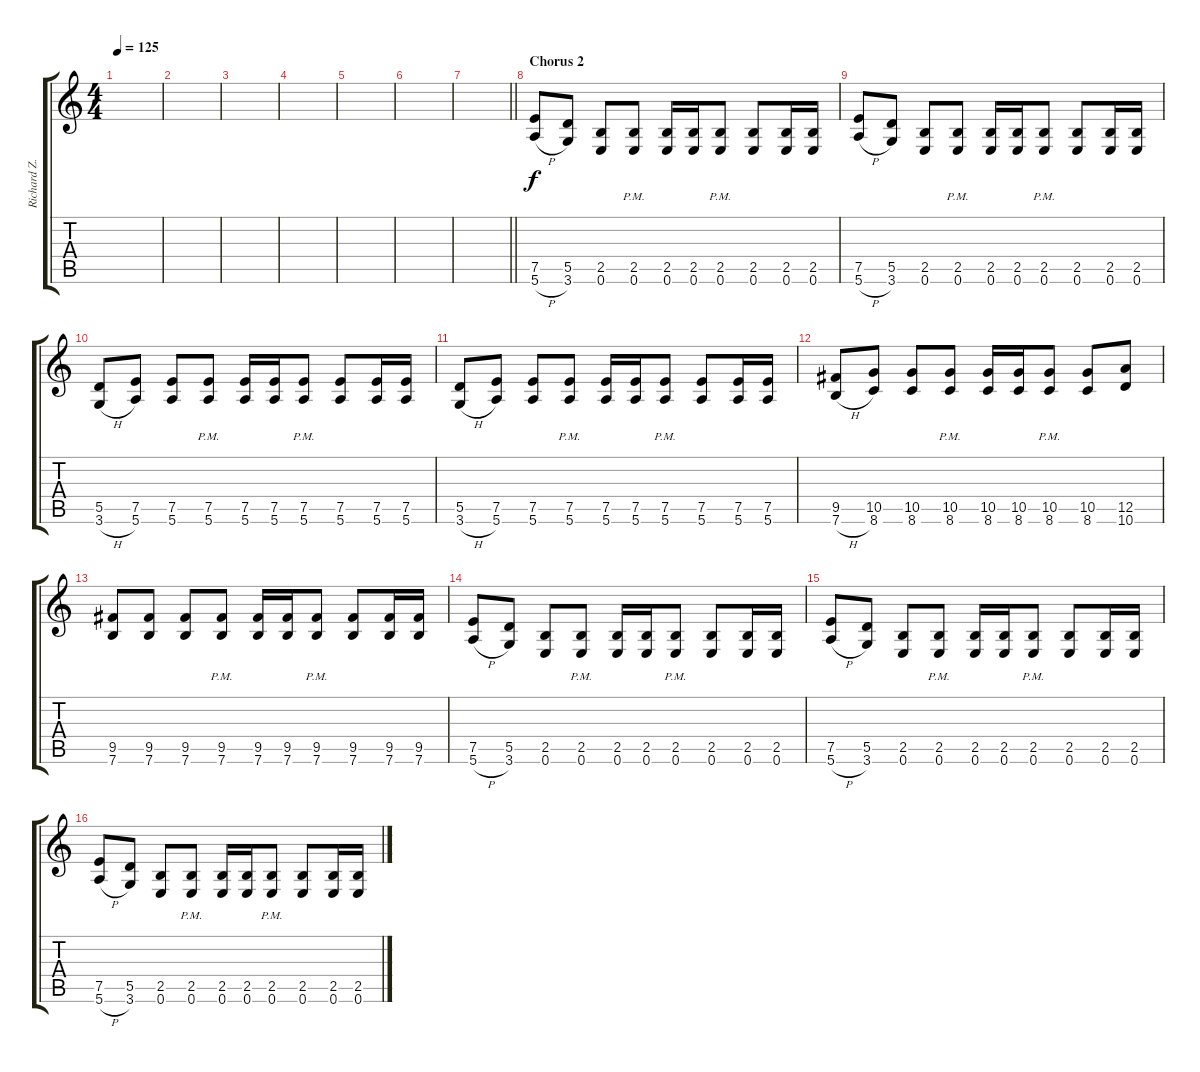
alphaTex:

\track ("Richard Z. (Guitar)" "Richard Z.") {instrument distortionguitar}
\staff {score tabs}
\tuning (E4 B3 G3 D3 A2 E2) {hide}
\ts (4 4)
\tempo 125
\clef g2
\ks c
|
|
|
|
|
|
\barLineRight lightlight
|
\section ("" "Chorus 2")
(7.5 5.6{h}).8 (5.5 3.6).8 (2.5 0.6).8 (2.5{pm} 0.6{pm}).8 (2.5 0.6).16 (2.5 0.6).16 (2.5{pm} 0.6{pm}).8 (2.5 0.6).8 (2.5 0.6).16 (2.5 0.6).16 |
(7.5 5.6{h}).8 (5.5 3.6).8 (2.5 0.6).8 (2.5{pm} 0.6{pm}).8 (2.5 0.6).16 (2.5 0.6).16 (2.5{pm} 0.6{pm}).8 (2.5 0.6).8 (2.5 0.6).16 (2.5 0.6).16 |
(5.5 3.6{h}).8 (7.5 5.6).8 (7.5 5.6).8 (7.5{pm} 5.6{pm}).8 (7.5 5.6).16 (7.5 5.6).16 (7.5{pm} 5.6{pm}).8 (7.5 5.6).8 (7.5 5.6).16 (7.5 5.6).16 |
(5.5 3.6{h}).8 (7.5 5.6).8 (7.5 5.6).8 (7.5{pm} 5.6{pm}).8 (7.5 5.6).16 (7.5 5.6).16 (7.5{pm} 5.6{pm}).8 (7.5 5.6).8 (7.5 5.6).16 (7.5 5.6).16 |
(9.5 7.6{h}).8 (10.5 8.6).8 (10.5 8.6).8 (10.5{pm} 8.6{pm}).8 (10.5 8.6).16 (10.5 8.6).16 (10.5{pm} 8.6{pm}).8 (10.5 8.6).8 (12.5 10.6).8 |
(9.5 7.6).8 (9.5 7.6).8 (9.5 7.6).8 (9.5{pm} 7.6{pm}).8 (9.5 7.6).16 (9.5 7.6).16 (9.5{pm} 7.6{pm}).8 (9.5 7.6).8 (9.5 7.6).16 (9.5 7.6).16 |
(7.5 5.6{h}).8 (5.5 3.6).8 (2.5 0.6).8 (2.5{pm} 0.6{pm}).8 (2.5 0.6).16 (2.5 0.6).16 (2.5{pm} 0.6{pm}).8 (2.5 0.6).8 (2.5 0.6).16 (2.5 0.6).16 |
(7.5 5.6{h}).8 (5.5 3.6).8 (2.5 0.6).8 (2.5{pm} 0.6{pm}).8 (2.5 0.6).16 (2.5 0.6).16 (2.5{pm} 0.6{pm}).8 (2.5 0.6).8 (2.5 0.6).16 (2.5 0.6).16 |
(7.5 5.6{h}).8 (5.5 3.6).8 (2.5 0.6).8 (2.5{pm} 0.6{pm}).8 (2.5 0.6).16 (2.5 0.6).16 (2.5{pm} 0.6{pm}).8 (2.5 0.6).8 (2.5 0.6).16 (2.5 0.6).16
